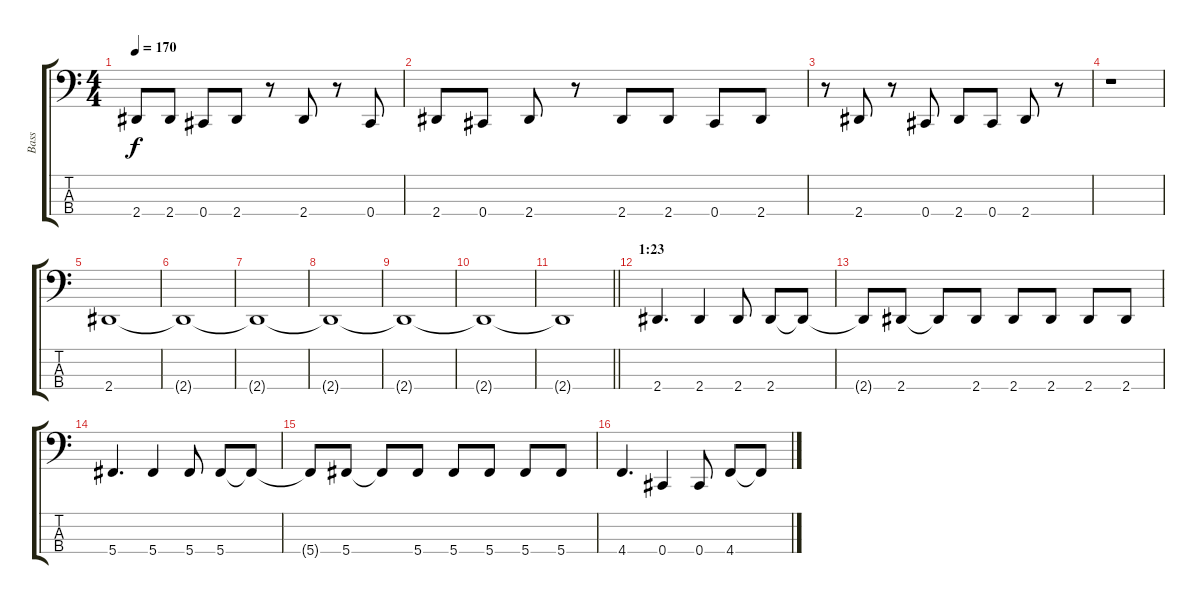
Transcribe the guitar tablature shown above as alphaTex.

\track ("Bass" "Bass") {instrument electricbassfinger}
\staff {score tabs}
\tuning (E2 B1 Gb1 Db1) {hide}
\ts (4 4)
\tempo 170
\clef f4
\ks c
2.4.8{dy f} 2.4.8 0.4.8 2.4.8 r.8 2.4.8 r.8 0.4.8 |
2.4.8 0.4.8 2.4.8 r.8 2.4.8 2.4.8 0.4.8 2.4.8 |
r.8 2.4.8 r.8 0.4.8 2.4.8 0.4.8 2.4.8 r.8 |
r.1 |
2.4.1 |
2.4{t}.1 |
2.4{t}.1 |
2.4{t}.1 |
2.4{t}.1 |
2.4{t}.1 |
\barLineRight lightlight
2.4{t}.1 |
\section ("" "1:23")
2.4.4{d} 2.4.4 2.4.8 2.4.8 2.4{t}.8 |
2.4{t}.8 2.4.8 2.4{t}.8 2.4.8 2.4.8 2.4.8 2.4.8 2.4.8 |
5.4.4{d} 5.4.4 5.4.8 5.4.8 5.4{t}.8 |
5.4{t}.8 5.4.8 5.4{t}.8 5.4.8 5.4.8 5.4.8 5.4.8 5.4.8 |
4.4.4{d} 0.4.4 0.4.8 4.4.8 4.4{t}.8
